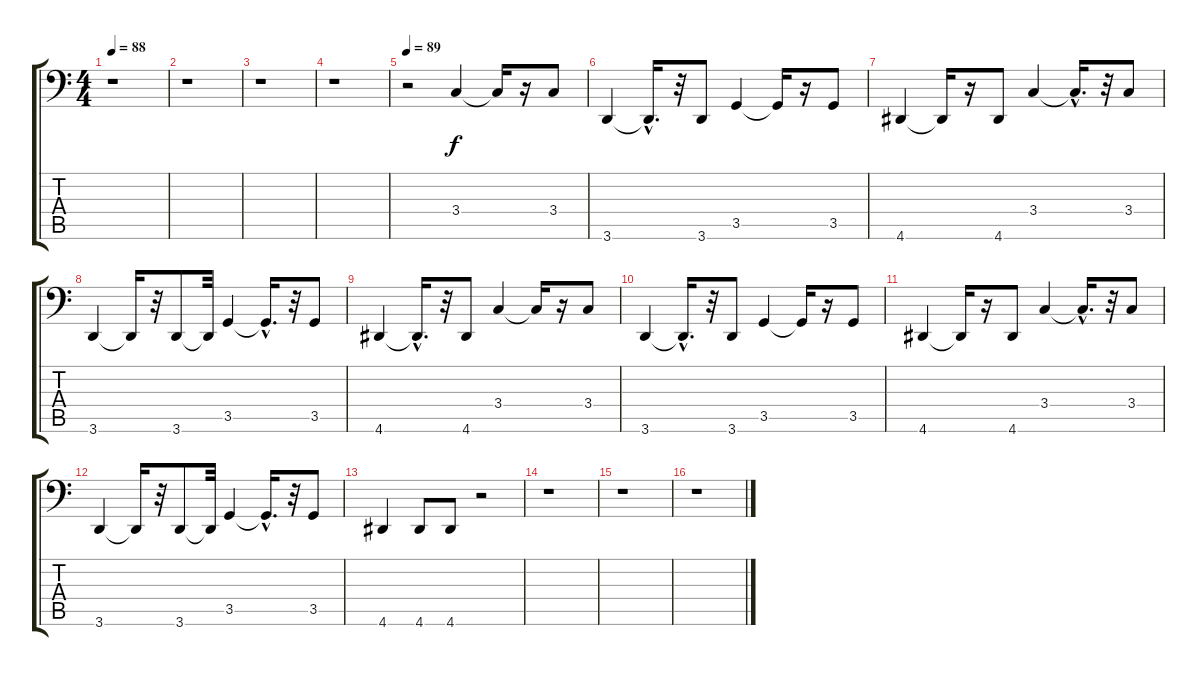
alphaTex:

\track "" {instrument synthbass1}
\staff {score tabs}
\tuning (C3 G2 D2 A1 E1 B0) {hide}
\ts (4 4)
\tempo 88
\clef f4
\ks c
r.1{dy f instrument synthbass1} |
r.1 |
r.1 |
r.1 |
\tempo 89
r.2 3.4.4 3.4{t}.16 r.16 3.4.8 |
3.6.4 3.6{hac t}.16{d} r.32 3.6.8 3.5.4 3.5{t}.16 r.16 3.5.8 |
4.6.4 4.6{t}.16 r.16 4.6.8 3.4.4 3.4{hac t}.16{d} r.32 3.4.8 |
3.6.4 3.6{t}.16 r.32 3.6.8 3.6{t}.32 3.5.4 3.5{hac t}.16{d} r.32 3.5.8 |
4.6.4 4.6{hac t}.16{d} r.32 4.6.8 3.4.4 3.4{t}.16 r.16 3.4.8 |
3.6.4 3.6{hac t}.16{d} r.32 3.6.8 3.5.4 3.5{t}.16 r.16 3.5.8 |
4.6.4 4.6{t}.16 r.16 4.6.8 3.4.4 3.4{hac t}.16{d} r.32 3.4.8 |
3.6.4 3.6{t}.16 r.32 3.6.8 3.6{t}.32 3.5.4 3.5{hac t}.16{d} r.32 3.5.8 |
4.6.4 4.6.8 4.6.8 r.2 |
r.1 |
r.1 |
r.1
